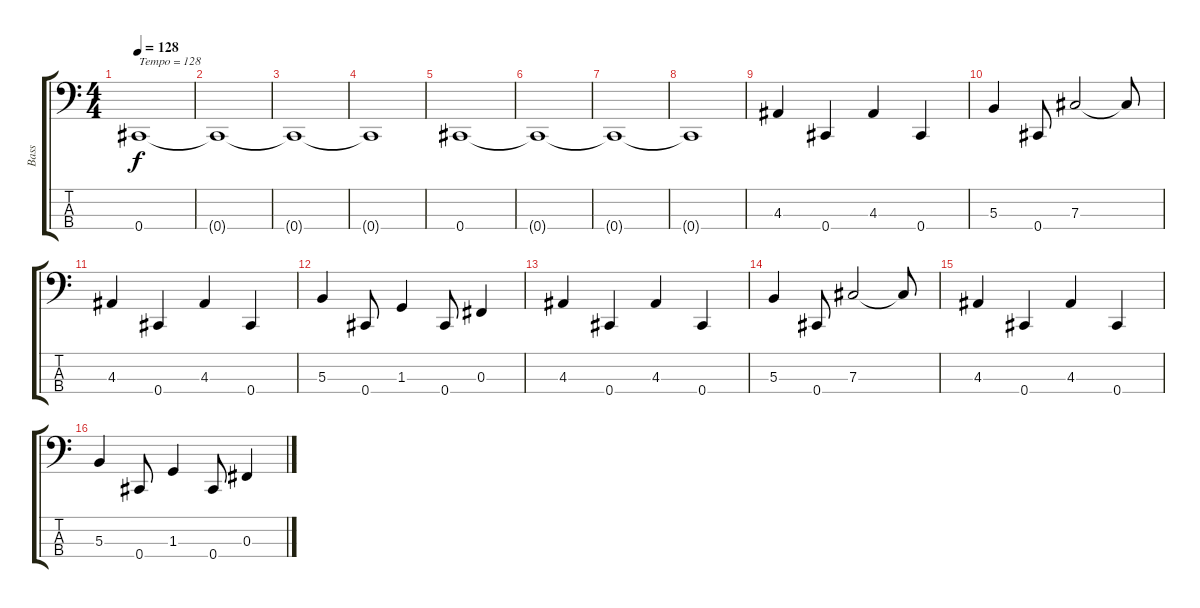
\track ("Bass" "Bass") {instrument electricbasspick}
\staff {score tabs}
\tuning (E2 B1 Gb1 Db1) {hide}
\ts (4 4)
\tempo 128
\clef f4
\ks c
0.4.1{txt "Tempo = 128" dy f} |
0.4{t}.1 |
0.4{t}.1 |
0.4{t}.1 |
0.4.1 |
0.4{t}.1 |
0.4{t}.1 |
0.4{t}.1 |
4.3.4 0.4.4 4.3.4 0.4.4 |
5.3.4 0.4.8 7.3.2 7.3{t}.8 |
4.3.4 0.4.4 4.3.4 0.4.4 |
5.3.4 0.4.8 1.3.4 0.4.8 0.3.4 |
4.3.4 0.4.4 4.3.4 0.4.4 |
5.3.4 0.4.8 7.3.2 7.3{t}.8 |
4.3.4 0.4.4 4.3.4 0.4.4 |
5.3.4 0.4.8 1.3.4 0.4.8 0.3.4
